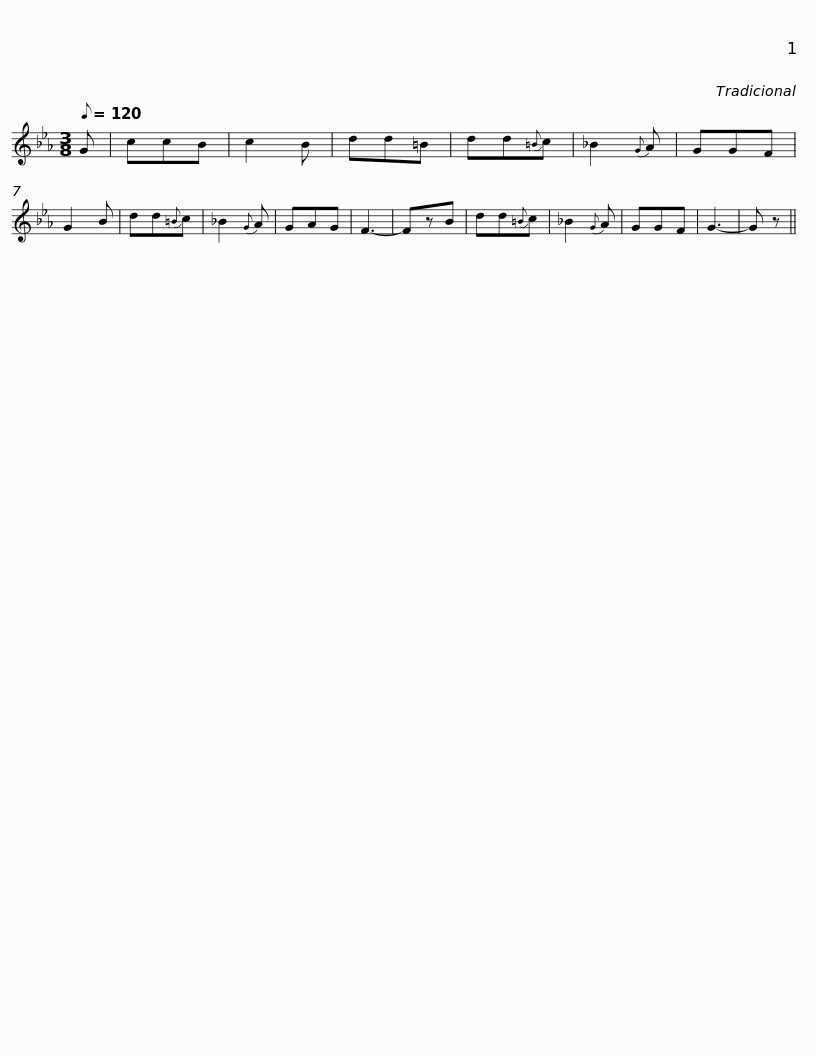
X:1
L:1/8
Q:1/8=120
M:3/8
I:linebreak $
K:Cmin
V:1 treble
V:1
 G | ccB | c2 B | dd=B | dd{=B}c | %5
 _B2{G} A | GGF | G2 B | dd{=B}c | _B2{G} A | %10
 GAG | F3- | FzB |$ dd{=B}c | _B2{G} A | %15
 GGF | G3- | G z || %18
